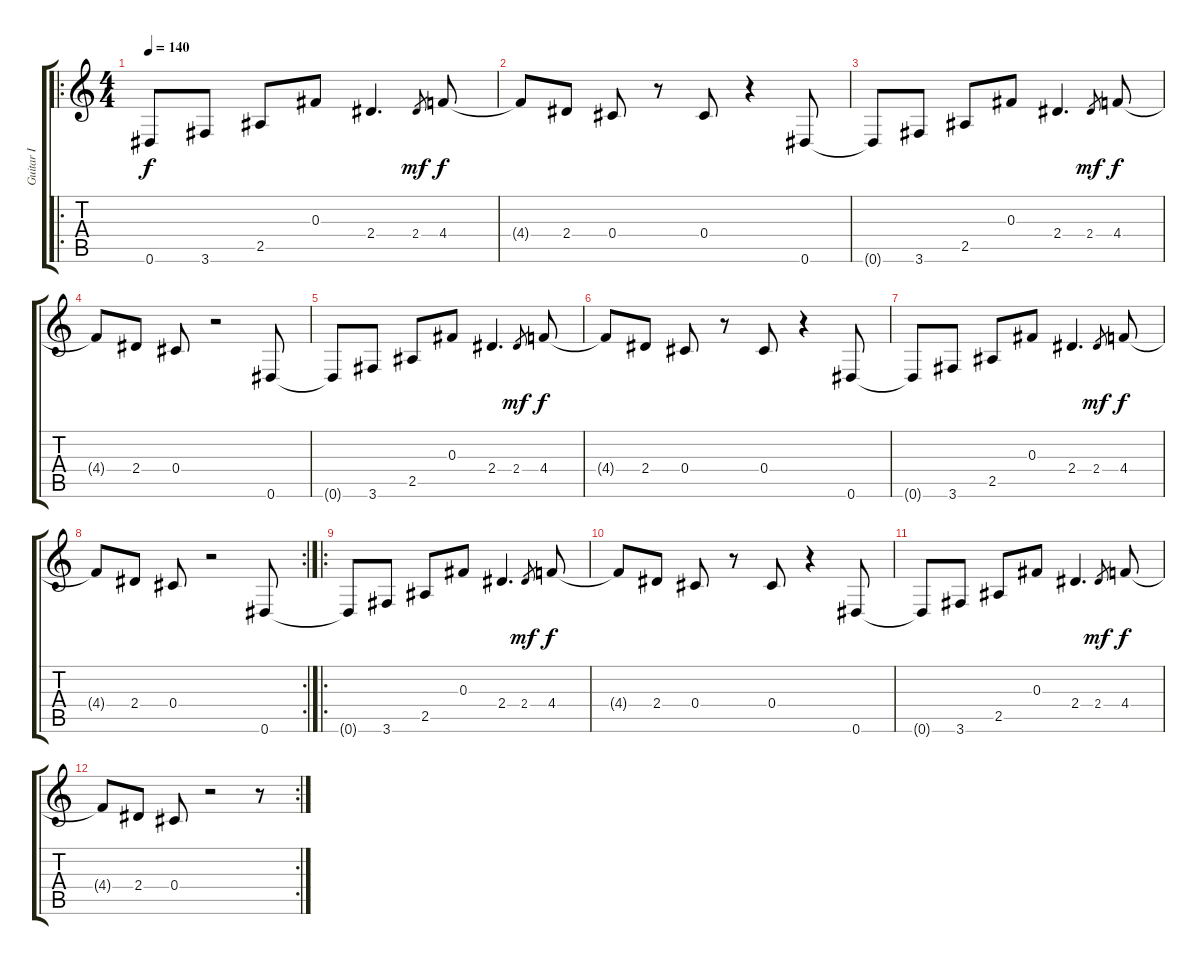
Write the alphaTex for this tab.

\track ("Guitar I" "Guitar I") {instrument distortionguitar}
\staff {score tabs}
\tuning (Eb4 Bb3 Gb3 Db3 Ab2 Eb2) {hide}
\ro
\ts (4 4)
\tempo 140
\clef g2
\ks c
0.6.8{dy f instrument distortionguitar} 3.6.8 2.5.8 0.3.8 2.4.4{d} 2.4.8{gr dy mf} 4.4.8{dy f} |
4.4{t}.8 2.4.8 0.4.8 r.8 0.4.8 r.4 0.6.8 |
0.6{t}.8 3.6.8 2.5.8 0.3.8 2.4.4{d} 2.4.8{gr dy mf} 4.4.8{dy f} |
4.4{t}.8 2.4.8 0.4.8 r.2 0.6.8 |
0.6{t}.8 3.6.8 2.5.8 0.3.8 2.4.4{d} 2.4.8{gr dy mf} 4.4.8{dy f} |
4.4{t}.8 2.4.8 0.4.8 r.8 0.4.8 r.4 0.6.8 |
0.6{t}.8 3.6.8 2.5.8 0.3.8 2.4.4{d} 2.4.8{gr dy mf} 4.4.8{dy f} |
\rc 2
4.4{t}.8 2.4.8 0.4.8 r.2 0.6.8 |
\ro
0.6{t}.8 3.6.8 2.5.8 0.3.8 2.4.4{d} 2.4.8{gr dy mf} 4.4.8{dy f} |
4.4{t}.8 2.4.8 0.4.8 r.8 0.4.8 r.4 0.6.8 |
0.6{t}.8 3.6.8 2.5.8 0.3.8 2.4.4{d} 2.4.8{gr dy mf} 4.4.8{dy f} |
\rc 2
4.4{t}.8 2.4.8 0.4.8 r.2 r.8
